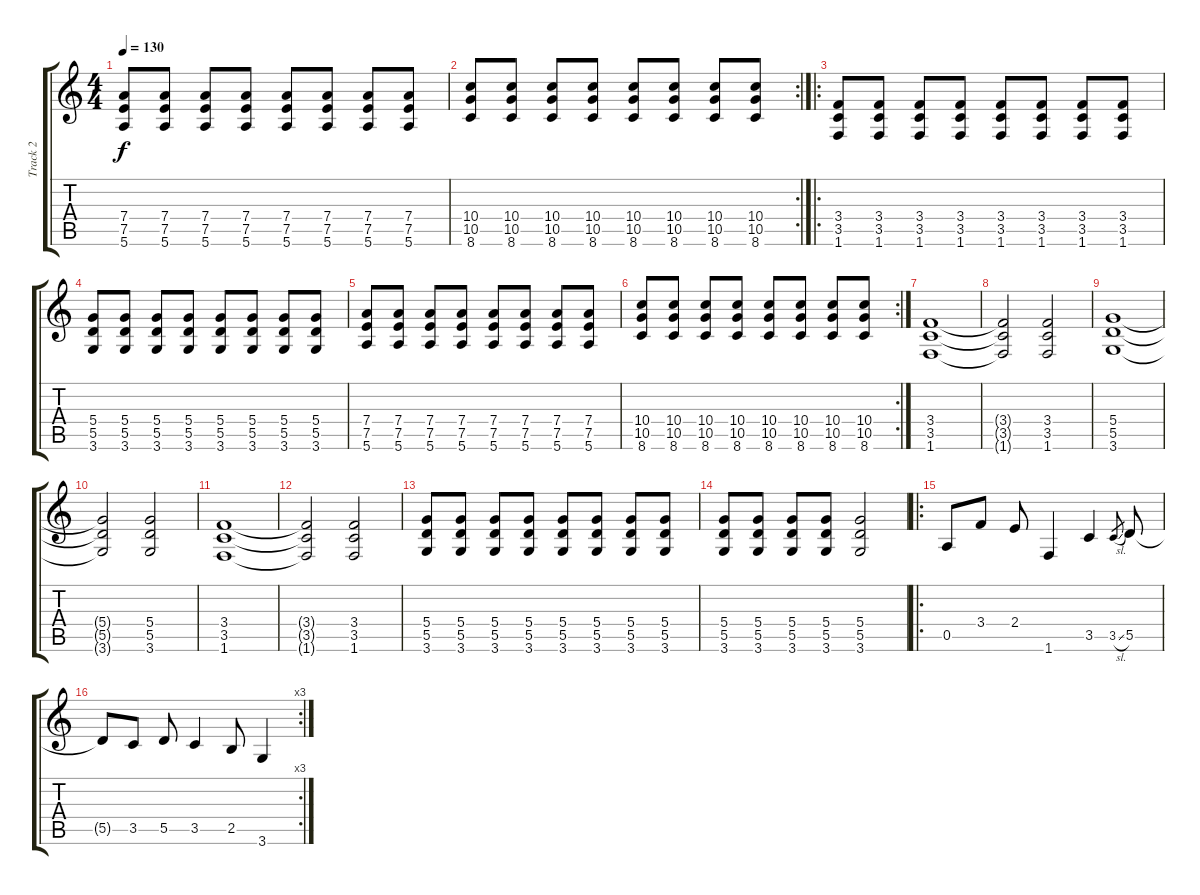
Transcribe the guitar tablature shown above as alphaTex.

\track ("Track 2" "Track 2") {instrument distortionguitar}
\staff {score tabs}
\tuning (E4 B3 G3 D3 A2 E2) {hide}
\ts (4 4)
\tempo 130
\clef g2
\ks c
(7.4 7.5 5.6).8{dy f} (7.4 7.5 5.6).8 (7.4 7.5 5.6).8 (7.4 7.5 5.6).8 (7.4 7.5 5.6).8 (7.4 7.5 5.6).8 (7.4 7.5 5.6).8 (7.4 7.5 5.6).8 |
\rc 2
(10.4 10.5 8.6).8 (10.4 10.5 8.6).8 (10.4 10.5 8.6).8 (10.4 10.5 8.6).8 (10.4 10.5 8.6).8 (10.4 10.5 8.6).8 (10.4 10.5 8.6).8 (10.4 10.5 8.6).8 |
\ro
(3.4 3.5 1.6).8 (3.4 3.5 1.6).8 (3.4 3.5 1.6).8 (3.4 3.5 1.6).8 (3.4 3.5 1.6).8 (3.4 3.5 1.6).8 (3.4 3.5 1.6).8 (3.4 3.5 1.6).8 |
(5.4 5.5 3.6).8 (5.4 5.5 3.6).8 (5.4 5.5 3.6).8 (5.4 5.5 3.6).8 (5.4 5.5 3.6).8 (5.4 5.5 3.6).8 (5.4 5.5 3.6).8 (5.4 5.5 3.6).8 |
(7.4 7.5 5.6).8 (7.4 7.5 5.6).8 (7.4 7.5 5.6).8 (7.4 7.5 5.6).8 (7.4 7.5 5.6).8 (7.4 7.5 5.6).8 (7.4 7.5 5.6).8 (7.4 7.5 5.6).8 |
\rc 2
(10.4 10.5 8.6).8 (10.4 10.5 8.6).8 (10.4 10.5 8.6).8 (10.4 10.5 8.6).8 (10.4 10.5 8.6).8 (10.4 10.5 8.6).8 (10.4 10.5 8.6).8 (10.4 10.5 8.6).8 |
(3.4 3.5 1.6).1 |
(3.4{t} 3.5{t} 1.6{t}).2 (3.4 3.5 1.6).2 |
(5.4 5.5 3.6).1 |
(5.4{t} 5.5{t} 3.6{t}).2 (5.4 5.5 3.6).2 |
(3.4 3.5 1.6).1 |
(3.4{t} 3.5{t} 1.6{t}).2 (3.4 3.5 1.6).2 |
(5.4 5.5 3.6).8 (5.4 5.5 3.6).8 (5.4 5.5 3.6).8 (5.4 5.5 3.6).8 (5.4 5.5 3.6).8 (5.4 5.5 3.6).8 (5.4 5.5 3.6).8 (5.4 5.5 3.6).8 |
(5.4 5.5 3.6).8 (5.4 5.5 3.6).8 (5.4 5.5 3.6).8 (5.4 5.5 3.6).8 (5.4 5.5 3.6).2 |
\ro
0.5.8 3.4.8 2.4.8 1.6.4 3.5.4 3.5{sl}.8{gr} 5.5.8 |
\rc 3
5.5{t}.8 3.5.8 5.5.8 3.5.4 2.5.8 3.6.4
